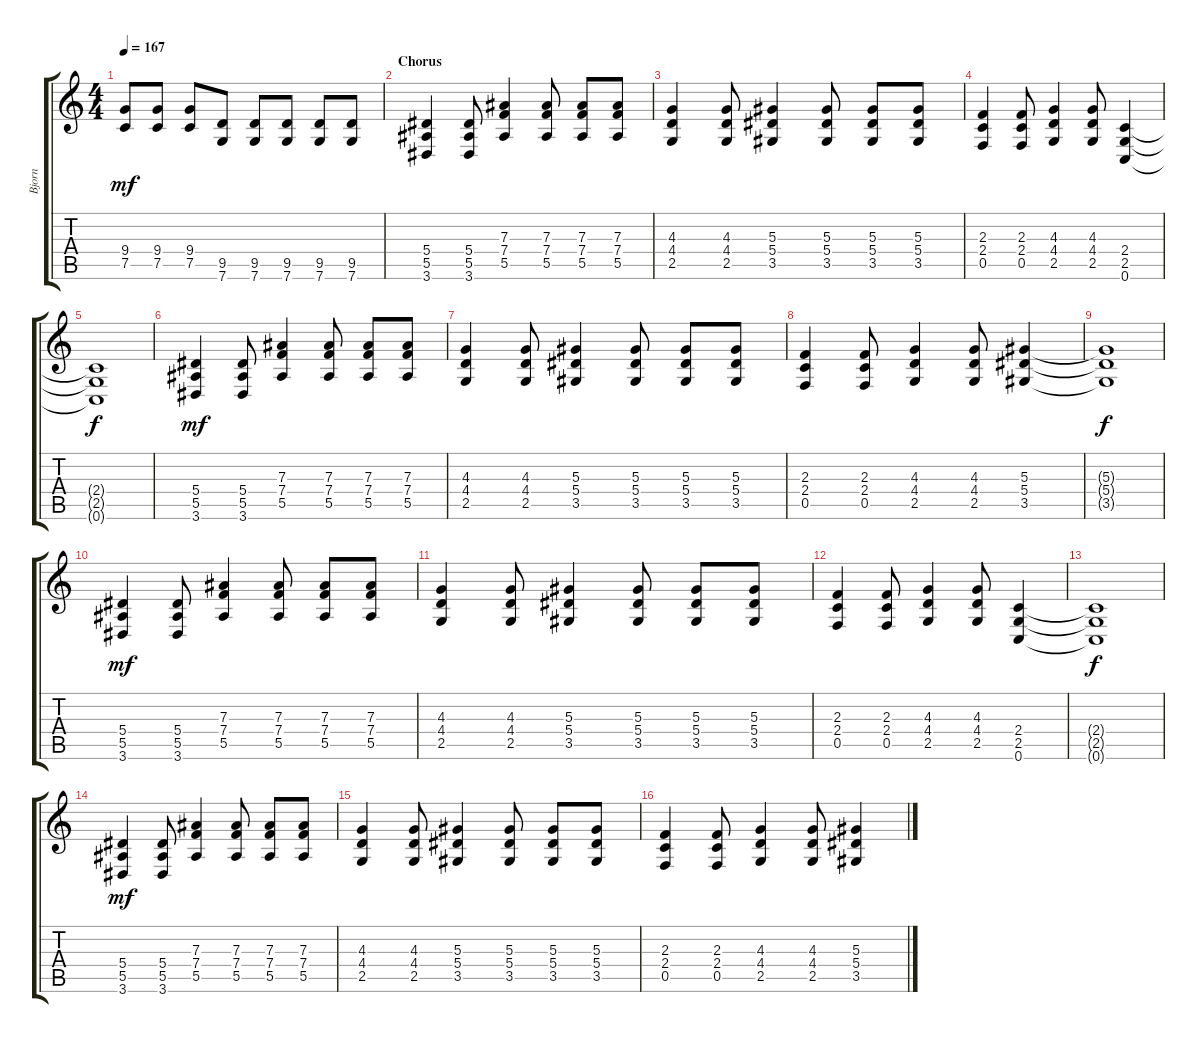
\track ("Bjorn" "Bjorn") {instrument distortionguitar}
\staff {score tabs}
\tuning (C4 G3 Eb3 Bb2 F2 C2) {hide}
\ts (4 4)
\tempo 167
\clef g2
\ks c
(9.4 7.5).8{dy mf} (9.4 7.5).8 (9.4 7.5).8 (9.5 7.6).8 (9.5 7.6).8 (9.5 7.6).8 (9.5 7.6).8 (9.5 7.6).8 |
\section ("" "Chorus")
(5.4 5.5 3.6).4 (5.4 5.5 3.6).8 (7.3 7.4 5.5).4 (7.3 7.4 5.5).8 (7.3 7.4 5.5).8 (7.3 7.4 5.5).8 |
(4.3 4.4 2.5).4 (4.3 4.4 2.5).8 (5.3 5.4 3.5).4 (5.3 5.4 3.5).8 (5.3 5.4 3.5).8 (5.3 5.4 3.5).8 |
(2.3 2.4 0.5).4 (2.3 2.4 0.5).8 (4.3 4.4 2.5).4 (4.3 4.4 2.5).8 (2.4 2.5 0.6).4 |
(2.4{t} 2.5{t} 0.6{t}).1{dy f} |
(5.4 5.5 3.6).4{dy mf} (5.4 5.5 3.6).8 (7.3 7.4 5.5).4 (7.3 7.4 5.5).8 (7.3 7.4 5.5).8 (7.3 7.4 5.5).8 |
(4.3 4.4 2.5).4 (4.3 4.4 2.5).8 (5.3 5.4 3.5).4 (5.3 5.4 3.5).8 (5.3 5.4 3.5).8 (5.3 5.4 3.5).8 |
(2.3 2.4 0.5).4 (2.3 2.4 0.5).8 (4.3 4.4 2.5).4 (4.3 4.4 2.5).8 (5.3 5.4 3.5).4 |
(5.3{t} 5.4{t} 3.5{t}).1{dy f} |
(5.4 5.5 3.6).4{dy mf} (5.4 5.5 3.6).8 (7.3 7.4 5.5).4 (7.3 7.4 5.5).8 (7.3 7.4 5.5).8 (7.3 7.4 5.5).8 |
(4.3 4.4 2.5).4 (4.3 4.4 2.5).8 (5.3 5.4 3.5).4 (5.3 5.4 3.5).8 (5.3 5.4 3.5).8 (5.3 5.4 3.5).8 |
(2.3 2.4 0.5).4 (2.3 2.4 0.5).8 (4.3 4.4 2.5).4 (4.3 4.4 2.5).8 (2.4 2.5 0.6).4 |
(2.4{t} 2.5{t} 0.6{t}).1{dy f} |
(5.4 5.5 3.6).4{dy mf} (5.4 5.5 3.6).8 (7.3 7.4 5.5).4 (7.3 7.4 5.5).8 (7.3 7.4 5.5).8 (7.3 7.4 5.5).8 |
(4.3 4.4 2.5).4 (4.3 4.4 2.5).8 (5.3 5.4 3.5).4 (5.3 5.4 3.5).8 (5.3 5.4 3.5).8 (5.3 5.4 3.5).8 |
(2.3 2.4 0.5).4 (2.3 2.4 0.5).8 (4.3 4.4 2.5).4 (4.3 4.4 2.5).8 (5.3 5.4 3.5).4
